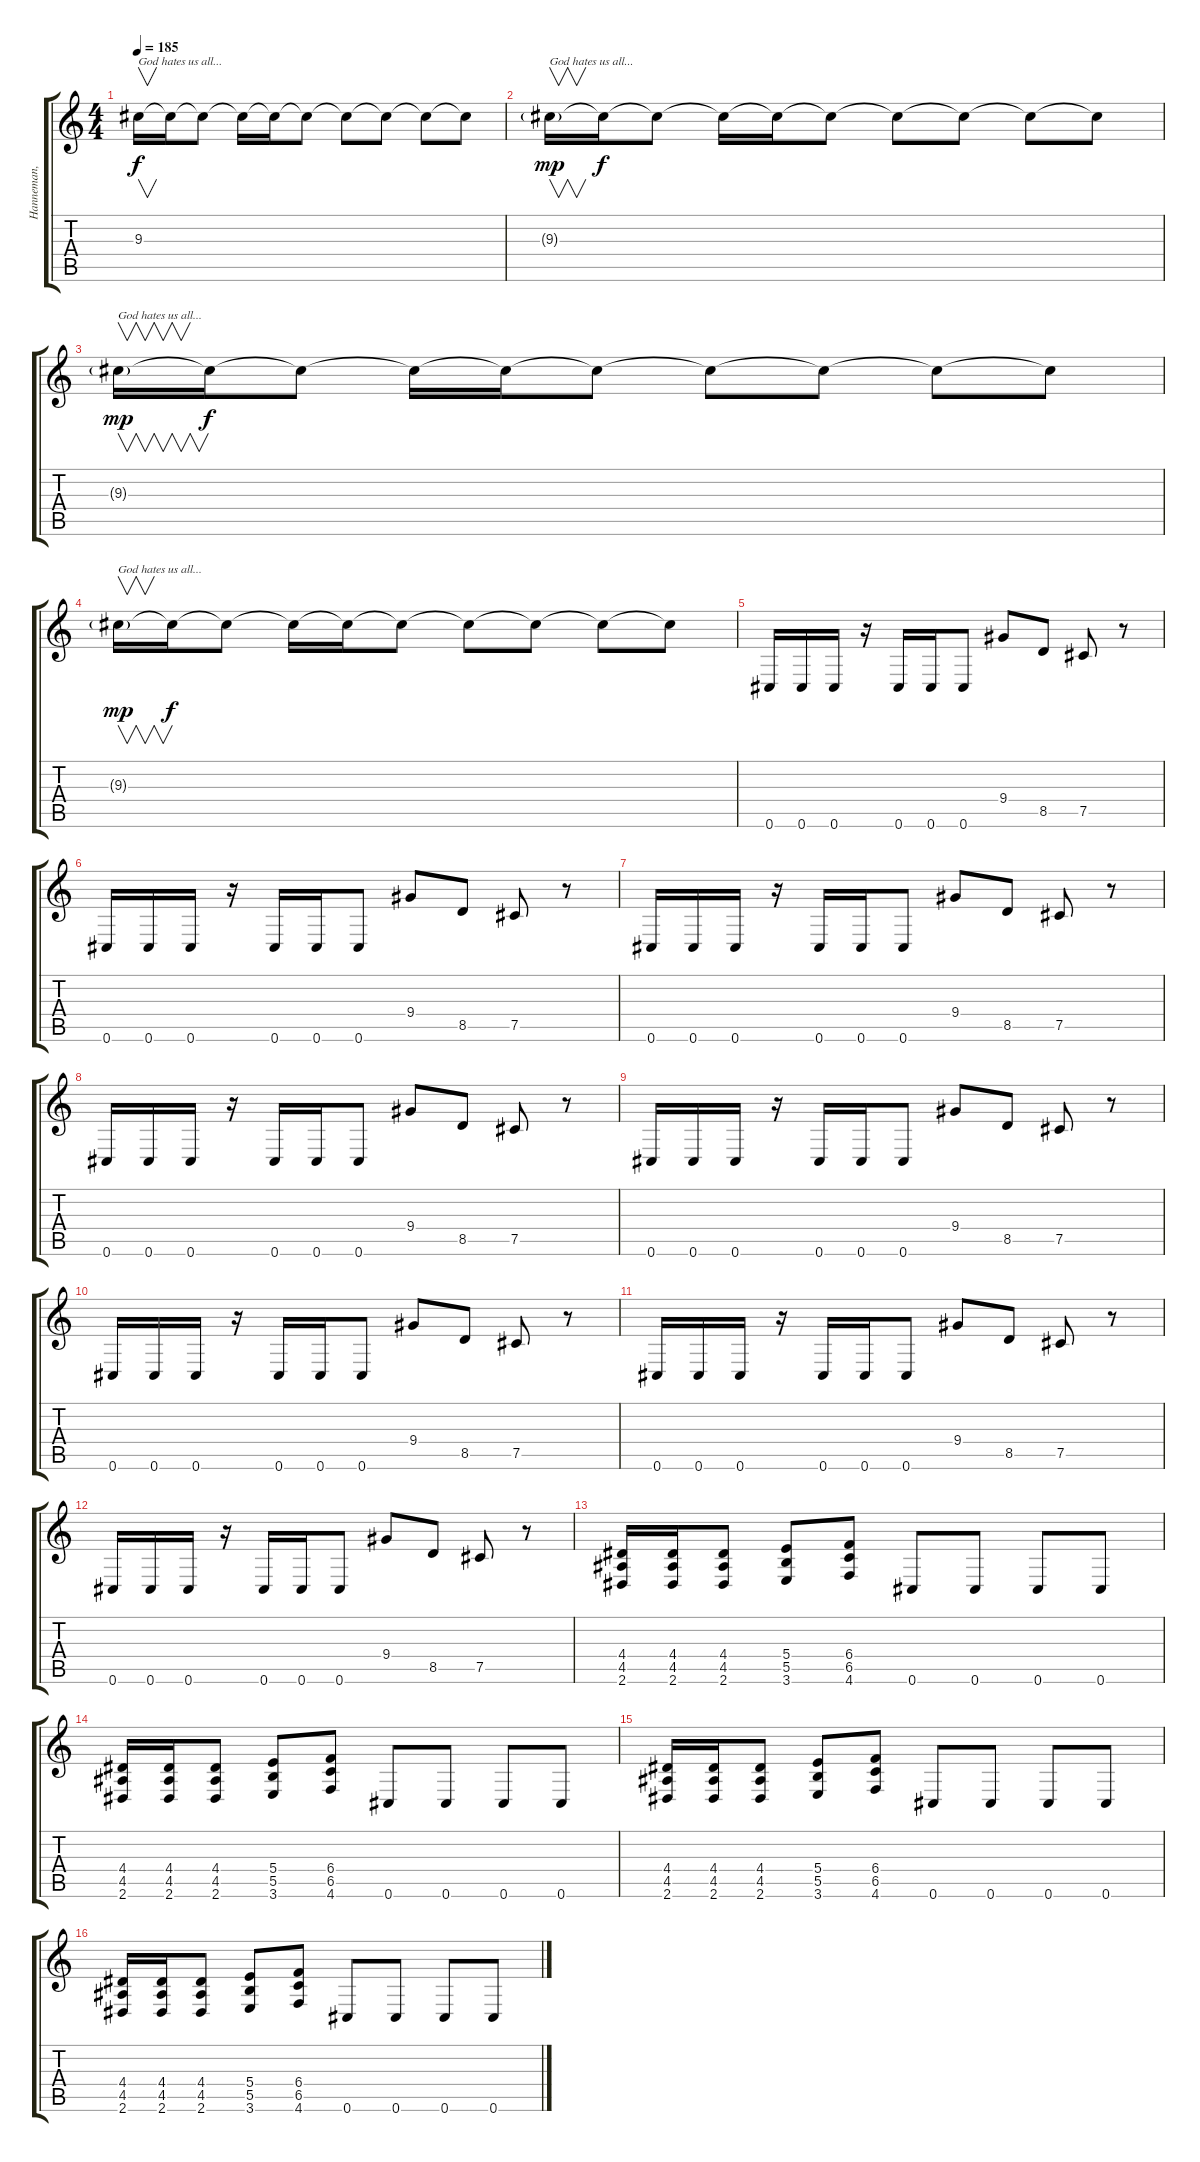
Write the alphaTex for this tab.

\track ("Hanneman, Jeff" "Hanneman, ") {instrument distortionguitar}
\staff {score tabs}
\tuning (Db4 Ab3 E3 B2 Gb2 Db2) {hide}
\ts (4 4)
\tempo 185
\clef g2
\ks c
9.3.16{v txt "God hates us all..." dy f} 9.3{t}.16 9.3{t}.8 9.3{t}.16 9.3{t}.16 9.3{t}.8 9.3{t}.8 9.3{t}.8 9.3{t}.8 9.3{t}.8 |
9.3{g}.16{v txt "God hates us all..." dy mp} 9.3{t}.16{dy f} 9.3{t}.8 9.3{t}.16 9.3{t}.16 9.3{t}.8 9.3{t}.8 9.3{t}.8 9.3{t}.8 9.3{t}.8 |
9.3{g}.16{v txt "God hates us all..." dy mp} 9.3{t}.16{dy f} 9.3{t}.8 9.3{t}.16 9.3{t}.16 9.3{t}.8 9.3{t}.8 9.3{t}.8 9.3{t}.8 9.3{t}.8 |
9.3{g}.16{v txt "God hates us all..." dy mp} 9.3{t}.16{dy f} 9.3{t}.8 9.3{t}.16 9.3{t}.16 9.3{t}.8 9.3{t}.8 9.3{t}.8 9.3{t}.8 9.3{t}.8 |
0.6.16 0.6.16 0.6.16 r.16 0.6.16 0.6.16 0.6.8 9.4.8 8.5.8 7.5.8 r.8 |
0.6.16 0.6.16 0.6.16 r.16 0.6.16 0.6.16 0.6.8 9.4.8 8.5.8 7.5.8 r.8 |
0.6.16 0.6.16 0.6.16 r.16 0.6.16 0.6.16 0.6.8 9.4.8 8.5.8 7.5.8 r.8 |
0.6.16 0.6.16 0.6.16 r.16 0.6.16 0.6.16 0.6.8 9.4.8 8.5.8 7.5.8 r.8 |
0.6.16 0.6.16 0.6.16 r.16 0.6.16 0.6.16 0.6.8 9.4.8 8.5.8 7.5.8 r.8 |
0.6.16 0.6.16 0.6.16 r.16 0.6.16 0.6.16 0.6.8 9.4.8 8.5.8 7.5.8 r.8 |
0.6.16 0.6.16 0.6.16 r.16 0.6.16 0.6.16 0.6.8 9.4.8 8.5.8 7.5.8 r.8 |
0.6.16 0.6.16 0.6.16 r.16 0.6.16 0.6.16 0.6.8 9.4.8 8.5.8 7.5.8 r.8 |
(4.4 4.5 2.6).16 (4.4 4.5 2.6).16 (4.4 4.5 2.6).8 (5.4 5.5 3.6).8 (6.4 6.5 4.6).8 0.6.8 0.6.8 0.6.8 0.6.8 |
(4.4 4.5 2.6).16 (4.4 4.5 2.6).16 (4.4 4.5 2.6).8 (5.4 5.5 3.6).8 (6.4 6.5 4.6).8 0.6.8 0.6.8 0.6.8 0.6.8 |
(4.4 4.5 2.6).16 (4.4 4.5 2.6).16 (4.4 4.5 2.6).8 (5.4 5.5 3.6).8 (6.4 6.5 4.6).8 0.6.8 0.6.8 0.6.8 0.6.8 |
(4.4 4.5 2.6).16 (4.4 4.5 2.6).16 (4.4 4.5 2.6).8 (5.4 5.5 3.6).8 (6.4 6.5 4.6).8 0.6.8 0.6.8 0.6.8 0.6.8
